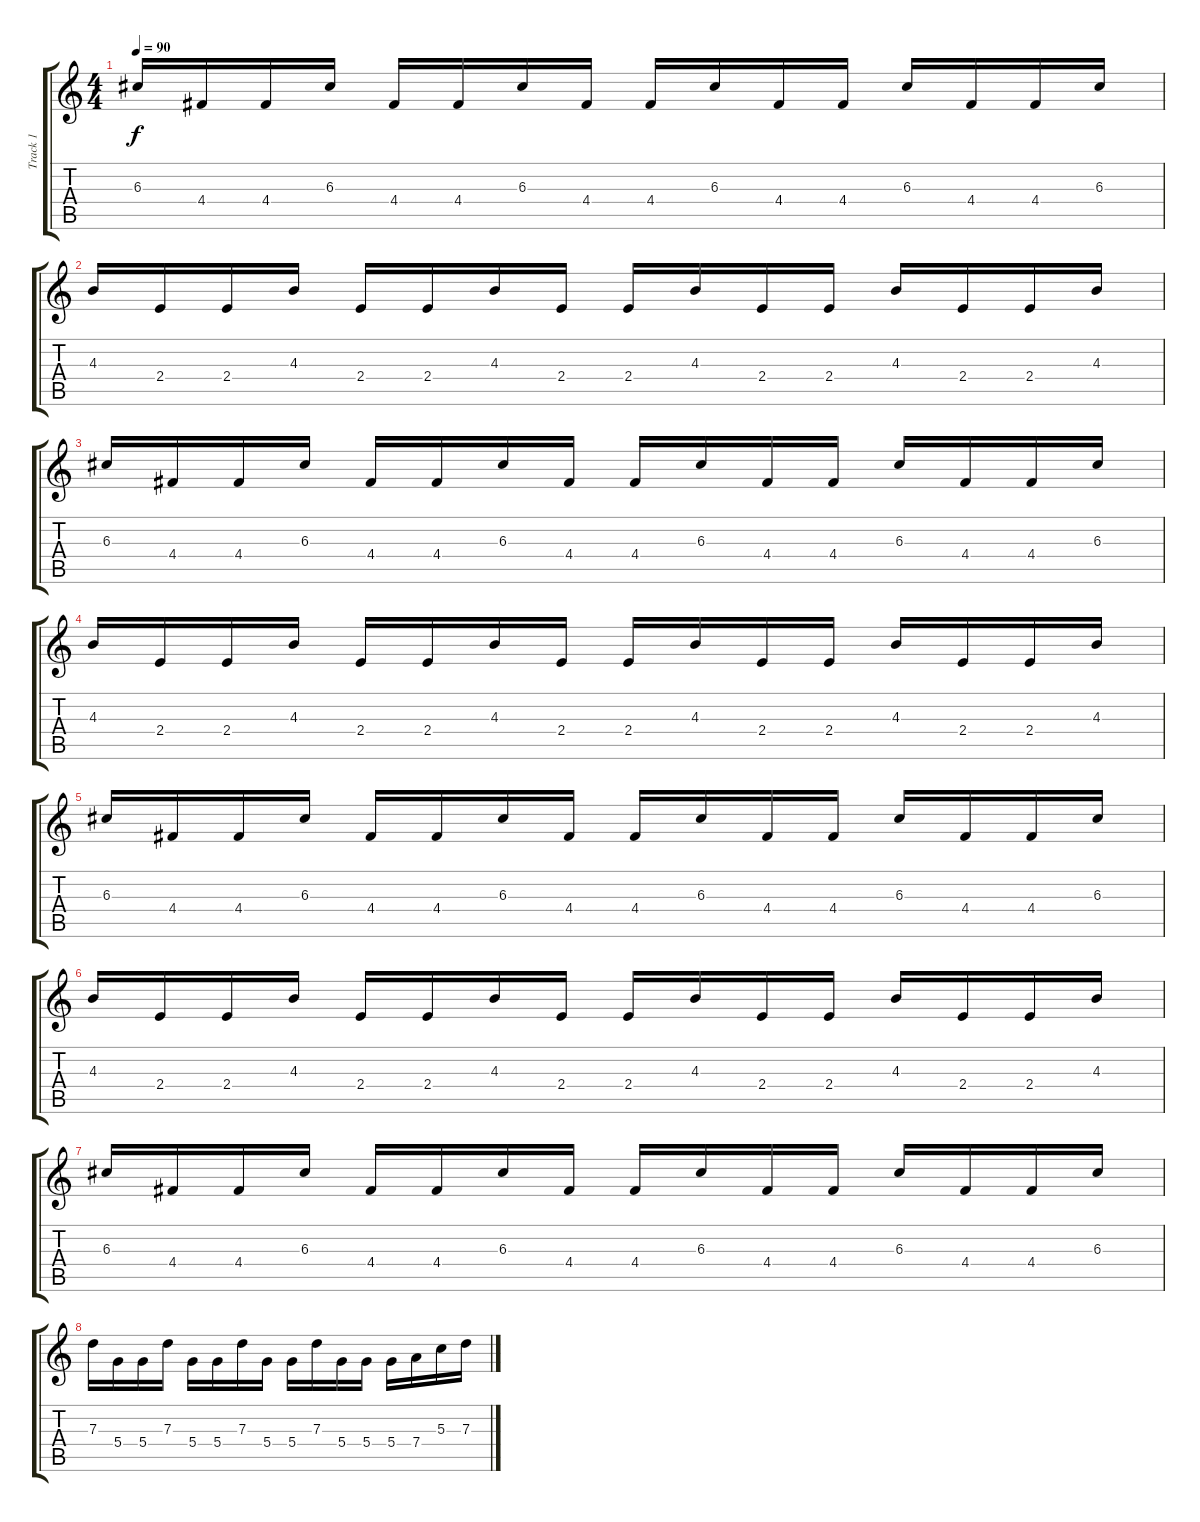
\track ("Track 1" "Track 1") {instrument distortionguitar}
\staff {score tabs}
\tuning (E4 B3 G3 D3 A2 E2) {hide}
\ts (4 4)
\tempo 90
\clef g2
\ks c
6.3.16{dy f} 4.4.16 4.4.16 6.3.16 4.4.16 4.4.16 6.3.16 4.4.16 4.4.16 6.3.16 4.4.16 4.4.16 6.3.16 4.4.16 4.4.16 6.3.16 |
4.3.16 2.4.16 2.4.16 4.3.16 2.4.16 2.4.16 4.3.16 2.4.16 2.4.16 4.3.16 2.4.16 2.4.16 4.3.16 2.4.16 2.4.16 4.3.16 |
6.3.16 4.4.16 4.4.16 6.3.16 4.4.16 4.4.16 6.3.16 4.4.16 4.4.16 6.3.16 4.4.16 4.4.16 6.3.16 4.4.16 4.4.16 6.3.16 |
4.3.16 2.4.16 2.4.16 4.3.16 2.4.16 2.4.16 4.3.16 2.4.16 2.4.16 4.3.16 2.4.16 2.4.16 4.3.16 2.4.16 2.4.16 4.3.16 |
6.3.16 4.4.16 4.4.16 6.3.16 4.4.16 4.4.16 6.3.16 4.4.16 4.4.16 6.3.16 4.4.16 4.4.16 6.3.16 4.4.16 4.4.16 6.3.16 |
4.3.16 2.4.16 2.4.16 4.3.16 2.4.16 2.4.16 4.3.16 2.4.16 2.4.16 4.3.16 2.4.16 2.4.16 4.3.16 2.4.16 2.4.16 4.3.16 |
6.3.16 4.4.16 4.4.16 6.3.16 4.4.16 4.4.16 6.3.16 4.4.16 4.4.16 6.3.16 4.4.16 4.4.16 6.3.16 4.4.16 4.4.16 6.3.16 |
7.3.16 5.4.16 5.4.16 7.3.16 5.4.16 5.4.16 7.3.16 5.4.16 5.4.16 7.3.16 5.4.16 5.4.16 5.4.16 7.4.16 5.3.16 7.3.16
